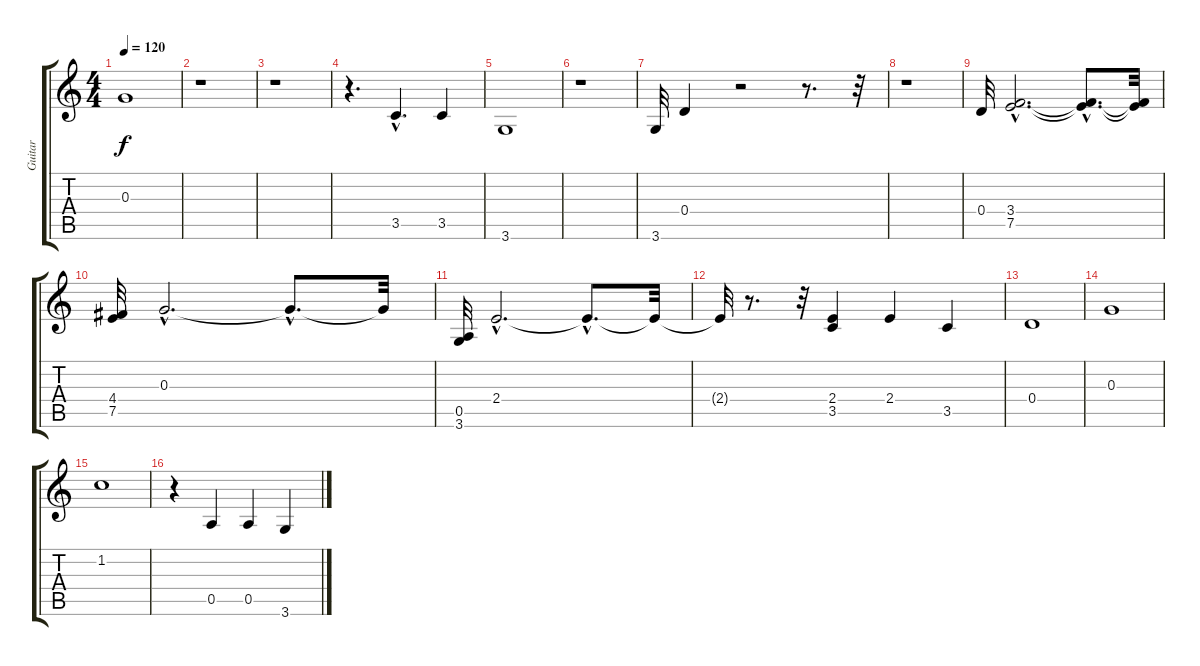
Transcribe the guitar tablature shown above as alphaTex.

\track ("Guitar" "Guitar") {instrument electricguitarclean}
\staff {score tabs}
\tuning (E4 B3 G3 D3 A2 E2) {hide}
\ts (4 4)
\tempo 120
\clef g2
\ks c
0.3{t}.1{dy f} |
r.1 |
r.1 |
r.4{d} 3.5{hac}.4{d} 3.5.4 |
3.6.1 |
r.1 |
3.6.32 0.4.4 r.2 r.8{d} r.32 |
r.1 |
0.4.32 (3.4{hac} 7.5{hac}).2{d} (3.4{hac t} 7.5{hac t}).8{d} (3.4{t} 7.5{t}).32 |
(4.4 7.5).32 0.3{hac}.2{d} 0.3{hac t}.8{d} 0.3{t}.32 |
(0.5 3.6).32 2.4{hac}.2{d} 2.4{hac t}.8{d} 2.4{t}.32 |
2.4{t}.32 r.8{d} r.32 (2.4 3.5).4 2.4.4 3.5.4 |
0.4.1 |
0.3.1 |
1.2.1 |
r.4 0.5.4 0.5.4 3.6.4
